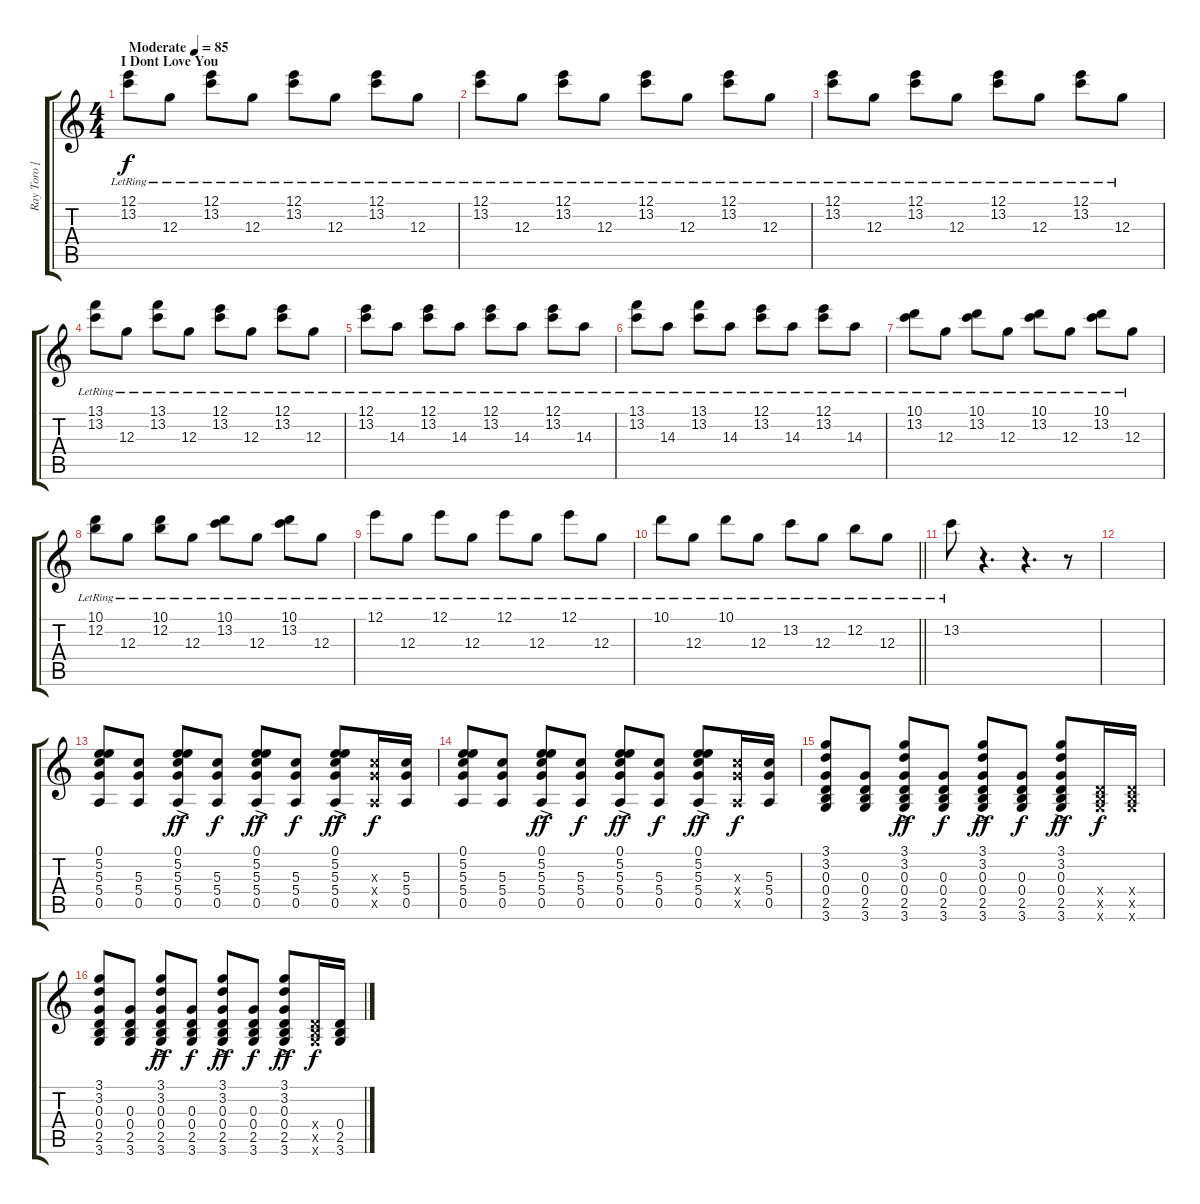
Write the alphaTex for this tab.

\track ("Ray Toro [Lead Guitar)" "Ray Toro [") {instrument overdrivenguitar}
\staff {score tabs}
\tuning (E4 B3 G3 D3 A2 E2) {hide}
\ts (4 4)
\section ("" "I Dont Love You")
\tempo (85 "Moderate")
\clef g2
\ks c
(12.1 13.2{lr}).8{dy f balance 0 instrument electricguitarjazz} 12.3{lr}.8 (12.1{lr} 13.2{lr}).8 12.3{lr}.8 (12.1{lr} 13.2{lr}).8 12.3{lr}.8 (12.1{lr} 13.2{lr}).8 12.3{lr}.8 |
(12.1{lr} 13.2{lr}).8 12.3{lr}.8 (12.1{lr} 13.2{lr}).8 12.3{lr}.8 (12.1{lr} 13.2{lr}).8 12.3{lr}.8 (12.1{lr} 13.2{lr}).8 12.3{lr}.8 |
(12.1{lr} 13.2{lr}).8{balance 12} 12.3{lr}.8 (12.1{lr} 13.2{lr}).8 12.3{lr}.8 (12.1{lr} 13.2{lr}).8 12.3{lr}.8 (12.1{lr} 13.2{lr}).8 12.3{lr}.8 |
(13.1{lr} 13.2{lr}).8 12.3{lr}.8 (13.1{lr} 13.2{lr}).8 12.3{lr}.8 (12.1{lr} 13.2{lr}).8 12.3{lr}.8 (12.1{lr} 13.2{lr}).8 12.3{lr}.8 |
(12.1{lr} 13.2{lr}).8 14.3{lr}.8 (12.1{lr} 13.2{lr}).8 14.3{lr}.8 (12.1{lr} 13.2{lr}).8 14.3{lr}.8 (12.1{lr} 13.2{lr}).8 14.3{lr}.8 |
(13.1{lr} 13.2{lr}).8 14.3{lr}.8 (13.1{lr} 13.2{lr}).8 14.3{lr}.8 (12.1{lr} 13.2{lr}).8 14.3{lr}.8 (12.1{lr} 13.2{lr}).8 14.3{lr}.8 |
(10.1{lr} 13.2{lr}).8 12.3{lr}.8 (10.1{lr} 13.2{lr}).8 12.3{lr}.8 (10.1{lr} 13.2{lr}).8 12.3{lr}.8 (10.1{lr} 13.2{lr}).8 12.3{lr}.8 |
(10.1{lr} 12.2{lr}).8 12.3{lr}.8 (10.1{lr} 12.2{lr}).8 12.3{lr}.8 (10.1{lr} 13.2{lr}).8 12.3{lr}.8 (10.1{lr} 13.2{lr}).8 12.3{lr}.8 |
12.1{lr}.8 12.3{lr}.8 12.1{lr}.8 12.3{lr}.8 12.1{lr}.8 12.3{lr}.8 12.1{lr}.8 12.3{lr}.8 |
\barLineRight lightlight
10.1{lr}.8 12.3{lr}.8 10.1{lr}.8 12.3{lr}.8 13.2{lr}.8 12.3{lr}.8 12.2{lr}.8 12.3{lr}.8 |
13.2{lr}.8 r.4{d} r.4{d} r.8 |
|
(0.1 5.2 5.3 5.4 0.5).8{volume 7 instrument electricguitarjazz} (5.3 5.4 0.5).8 (0.1{ac} 5.2 5.3 5.4 0.5).8{dy ff} (5.3 5.4 0.5).8{dy f} (0.1{ac} 5.2 5.3 5.4 0.5).8{dy ff} (5.3 5.4 0.5).8{dy f} (0.1{ac} 5.2 5.3 5.4 0.5).8{dy ff} (5.3{x} 5.4{x} 0.5{x}).16{dy f} (5.3 5.4 0.5).16 |
(0.1 5.2 5.3 5.4 0.5).8 (5.3 5.4 0.5).8 (0.1{ac} 5.2 5.3 5.4 0.5).8{dy ff} (5.3 5.4 0.5).8{dy f} (0.1{ac} 5.2 5.3 5.4 0.5).8{dy ff} (5.3 5.4 0.5).8{dy f} (0.1{ac} 5.2 5.3 5.4 0.5).8{dy ff} (5.3{x} 5.4{x} 0.5{x}).16{dy f} (5.3 5.4 0.5).16 |
(3.1 3.2 0.3 0.4 2.5 3.6).8 (0.3 0.4 2.5 3.6).8 (3.1{ac} 3.2 0.3 0.4 2.5 3.6).8{dy ff} (0.3 0.4 2.5 3.6).8{dy f} (3.1{ac} 3.2 0.3 0.4 2.5 3.6).8{dy ff} (0.3 0.4 2.5 3.6).8{dy f} (3.1{ac} 3.2 0.3 0.4 2.5 3.6).8{dy ff} (0.4{x} 2.5{x} 3.6{x}).16{dy f} (0.4{x} 2.5{x} 3.6{x}).16 |
(3.1 3.2 0.3 0.4 2.5 3.6).8 (0.3 0.4 2.5 3.6).8 (3.1{ac} 3.2 0.3 0.4 2.5 3.6).8{dy ff} (0.3 0.4 2.5 3.6).8{dy f} (3.1{ac} 3.2 0.3 0.4 2.5 3.6).8{dy ff} (0.3 0.4 2.5 3.6).8{dy f} (3.1{ac} 3.2 0.3 0.4 2.5 3.6).8{dy ff} (0.4{x} 2.5{x} 3.6{x}).16{dy f} (0.4 2.5 3.6).16
